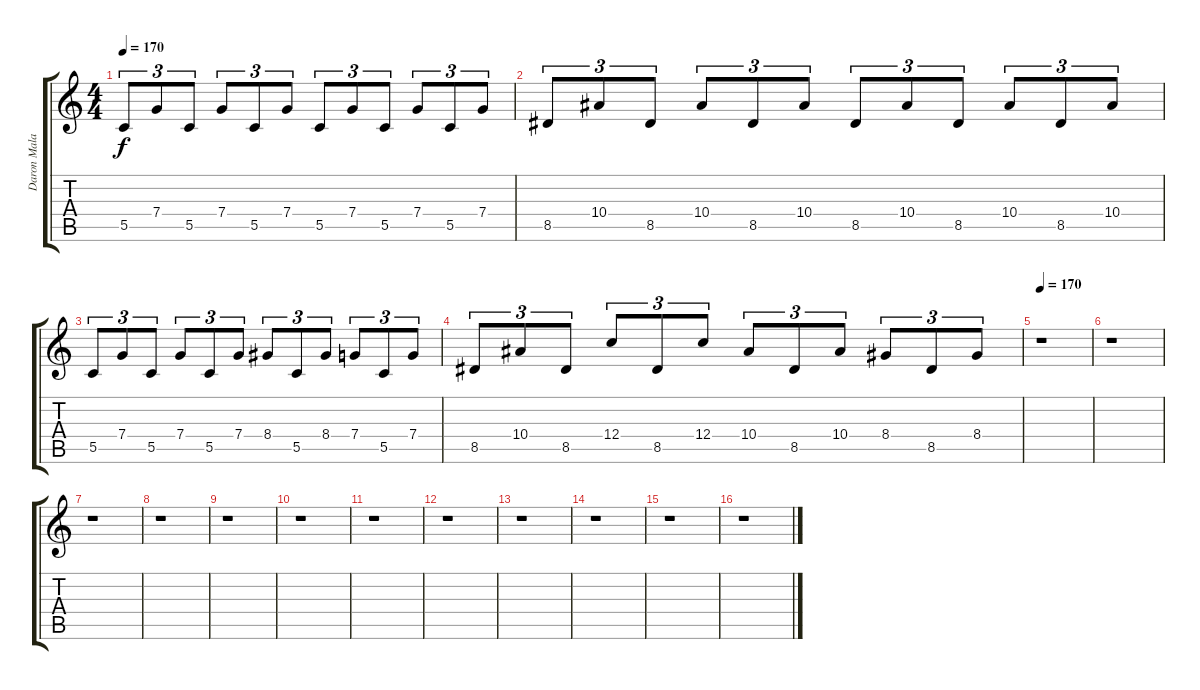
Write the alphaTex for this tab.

\track ("Daron Malakian (clean)" "Daron Mala") {instrument electricguitarclean}
\staff {score tabs}
\tuning (D4 A3 F3 C3 G2 C2) {hide}
\ts (4 4)
\tempo 170
\tempo 80
\tempo 170
\clef g2
\ks c
5.5.8{tu (3 2) dy f instrument electricguitarclean} 7.4.8{tu (3 2)} 5.5.8{tu (3 2)} 7.4.8{tu (3 2)} 5.5.8{tu (3 2)} 7.4.8{tu (3 2)} 5.5.8{tu (3 2)} 7.4.8{tu (3 2)} 5.5.8{tu (3 2)} 7.4.8{tu (3 2)} 5.5.8{tu (3 2)} 7.4.8{tu (3 2)} |
8.5.8{tu (3 2)} 10.4.8{tu (3 2)} 8.5.8{tu (3 2)} 10.4.8{tu (3 2)} 8.5.8{tu (3 2)} 10.4.8{tu (3 2)} 8.5.8{tu (3 2)} 10.4.8{tu (3 2)} 8.5.8{tu (3 2)} 10.4.8{tu (3 2)} 8.5.8{tu (3 2)} 10.4.8{tu (3 2)} |
5.5.8{tu (3 2)} 7.4.8{tu (3 2)} 5.5.8{tu (3 2)} 7.4.8{tu (3 2)} 5.5.8{tu (3 2)} 7.4.8{tu (3 2)} 8.4.8{tu (3 2)} 5.5.8{tu (3 2)} 8.4.8{tu (3 2)} 7.4.8{tu (3 2)} 5.5.8{tu (3 2)} 7.4.8{tu (3 2)} |
8.5.8{tu (3 2)} 10.4.8{tu (3 2)} 8.5.8{tu (3 2)} 12.4.8{tu (3 2)} 8.5.8{tu (3 2)} 12.4.8{tu (3 2)} 10.4.8{tu (3 2)} 8.5.8{tu (3 2)} 10.4.8{tu (3 2)} 8.4.8{tu (3 2)} 8.5.8{tu (3 2)} 8.4.8{tu (3 2)} |
\tempo 170
r.1 |
r.1 |
r.1 |
r.1 |
r.1 |
r.1 |
r.1 |
r.1 |
r.1 |
r.1 |
r.1 |
r.1
